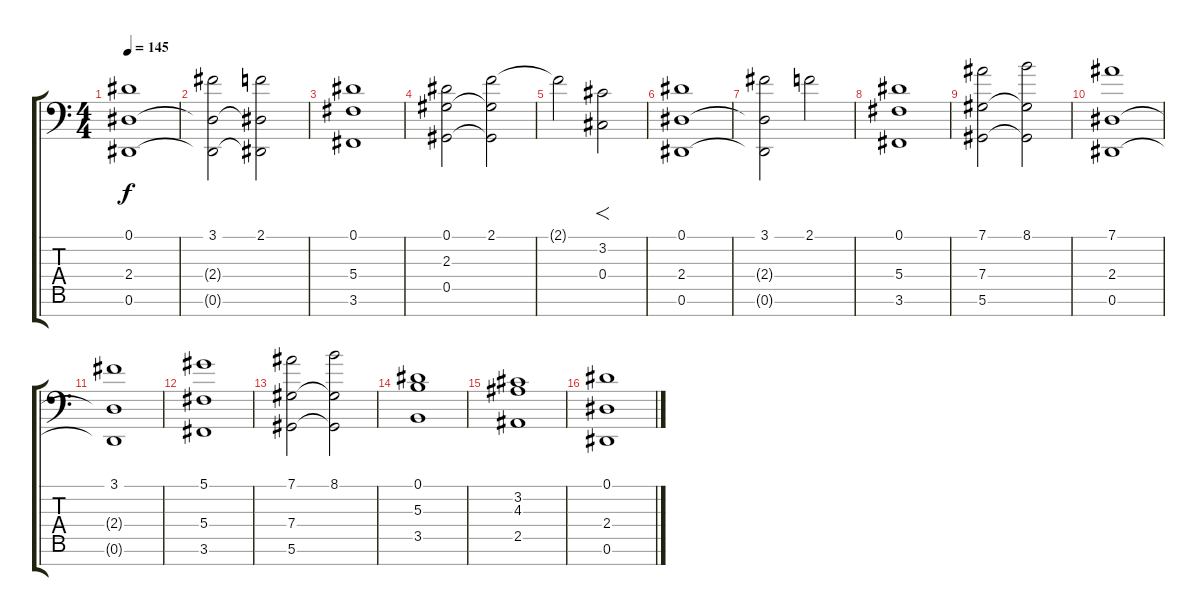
\track "" {instrument stringensemble1}
\staff {score tabs}
\tuning (Eb4 Bb3 Gb3 Db3 Ab2 Eb2 Bb1) {hide}
\ts (4 4)
\tempo 145
\clef f4
\ks c
(0.1 2.4 0.6).1{dy f} |
(3.1 2.4{t} 0.6{t}).2 (2.1 2.4{t} 0.6{t}).2 |
(0.1 5.4 3.6).1 |
(0.1 2.3 0.5).2 (2.1 2.3{t} 0.5{t}).2{volume 0} |
2.1{t}.2 (3.2 0.4).2{f volume 13} |
(0.1 2.4 0.6).1 |
(3.1 2.4{t} 0.6{t}).2 2.1.2 |
(0.1 5.4 3.6).1 |
(7.1 7.4 5.6).2 (8.1 7.4{t} 5.6{t}).2 |
(7.1 2.4 0.6).1 |
(3.1 2.4{t} 0.6{t}).1 |
(5.1 5.4 3.6).1 |
(7.1 7.4 5.6).2 (8.1 7.4{t} 5.6{t}).2 |
(0.1 5.3 3.5).1 |
(3.2 4.3 2.5).1 |
(0.1 2.4 0.6).1
